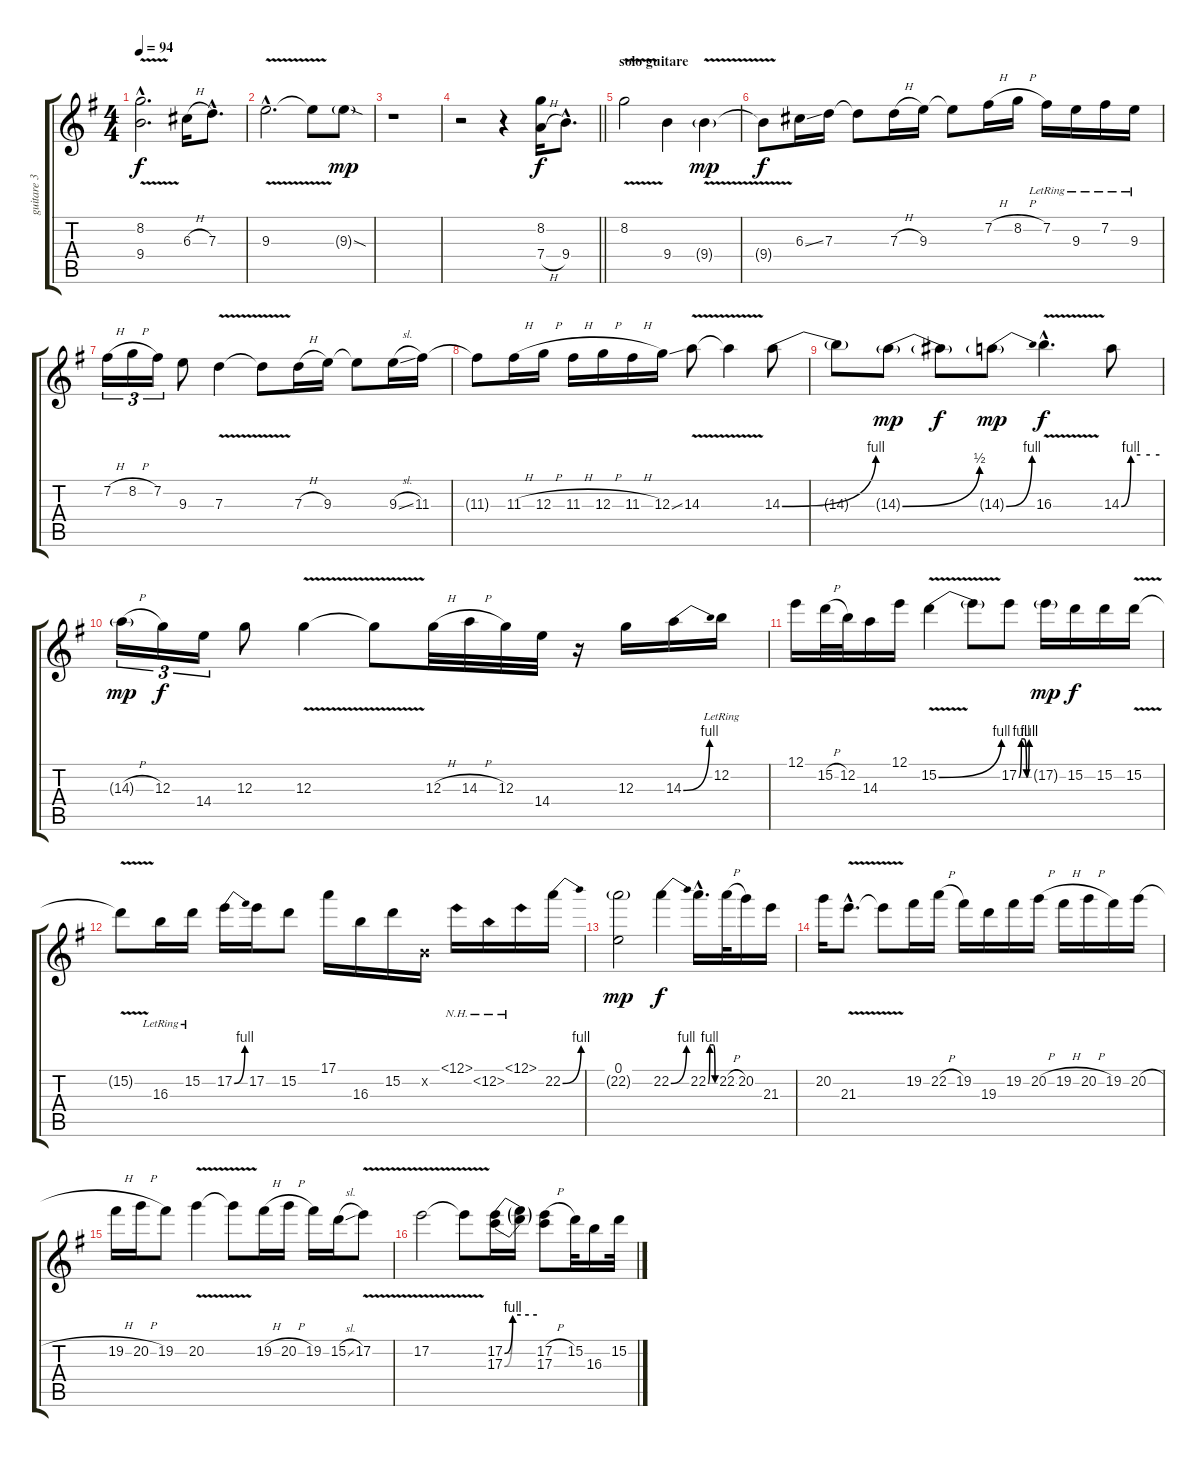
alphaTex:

\track ("guitare 3" "guitare 3") {instrument distortionguitar}
\staff {score tabs}
\tuning (E4 B3 G3 D3 A2 E2) {hide}
\ts (4 4)
\tempo 94
\clef g2
\ks eminor
(8.2{v hac} 9.4{v hac}).2{d dy f} 6.3{h}.16 7.3{hac}.8{d} |
9.3{v hac}.2{d} 9.3{t}.8 9.3{sod g}.8{dy mp} |
r.1 |
\barLineRight lightlight
r.2 r.4 (8.2 7.4{h}).16{dy f} 9.4{hac}.8{d} |
\section ("" "solo guitare")
8.2{v}.2 9.4.4 9.4{v g}.4{dy mp} |
9.4{t}.8{dy f} 6.3{ss}.16 7.3.16 7.3{t}.8 7.3{h}.16 9.3.16 9.3{t}.8 7.2{h}.16 8.2{h}.16 7.2{lr}.16 9.3{lr}.16 7.2{lr}.16 9.3{lr}.16 |
7.2{h}.16{tu (3 2)} 8.2{h}.16{tu (3 2)} 7.2.16{tu (3 2)} 9.3.8 7.3{v}.4 7.3{t}.8 7.3{h}.16 9.3.16 9.3{t}.8 9.3{sl}.16 11.3.16 |
11.3{t}.8 11.3{h}.16 12.3{h}.16 11.3{h}.16 12.3{h}.16 11.3{h}.16 12.3{ss}.16 14.3{v}.8 14.3{t}.4 14.3{be (bend 0 0 60 4)}.8 |
14.3{t}.8 14.3{be (bend 0 0 60 2) g}.8{dy mp} 14.3{t}.8{dy f} 14.3{be (bend 0 0 60 4) g}.8{dy mp} 16.3{v hac}.4{d dy f} 14.3{be (custom 0 0 15 4 30 4 45 4 60 4)}.8 |
14.3{h g}.16{tu (3 2) dy mp} 12.3.16{tu (3 2) dy f} 14.4.16{tu (3 2)} 12.3.8 12.3{v}.4 12.3{t}.8 12.3{h}.32 14.3{h}.32 12.3.32 14.4.32 r.16 12.3.16 14.3{be (bend 0 0 60 4)}.16 12.2{lr}.16 |
12.1.16 15.2{h}.32 12.2.32 14.3.16 12.1.16 15.2{be (bend 0 0 60 4) v}.4 15.2{t}.8 17.2{be (custom 0 0 15 4 30 4 45 0 60 4)}.8 17.2{g}.16{dy mp} 15.2.16{dy f} 15.2.16 15.2{v}.16 |
15.2{t}.8 16.3{lr}.16 15.2{lr}.16 17.2{be (bend 0 0 60 4)}.16 17.2.16 15.2.8 17.1.16 16.3.16 15.2.16 0.2{x}.16 12.1{nh}.16 12.2{nh}.16 12.1{nh}.16 22.2{be (bend 0 0 60 4)}.16 |
(0.1 22.2{g}).2{dy mp} 22.2{be (bend 0 0 60 4)}.4{dy f} 22.2{be (custom 0 0 15 4 30 4 45 4 60 0) hac}.16{d} 22.2{h}.32 20.2.16 21.3.16 |
20.2.16 21.3{v hac}.8{d} 21.3{t}.8 19.2.16 22.2{h}.16 19.2.16 19.3.16 19.2.16 20.2{h}.16 19.2{h}.16 20.2{h}.16 19.2.16 20.2{h}.16 |
19.2{h}.16 20.2{h}.16 19.2.8 20.2{v}.4 20.2{t}.8 19.2{h}.16 20.2{h}.16 19.2.16 15.2{sl}.16 17.2{v}.8 |
17.2{v}.2 17.2{t}.8 (17.2{be (custom 0 0 15 4 30 4 45 4 60 4)} 17.3{be (custom 0 0 15 4 30 4 45 4 60 4)}).16 (17.2{t} 17.3{t}).16 (17.2{h} 17.3).8 15.2.32 16.3.16 15.2{h}.32
